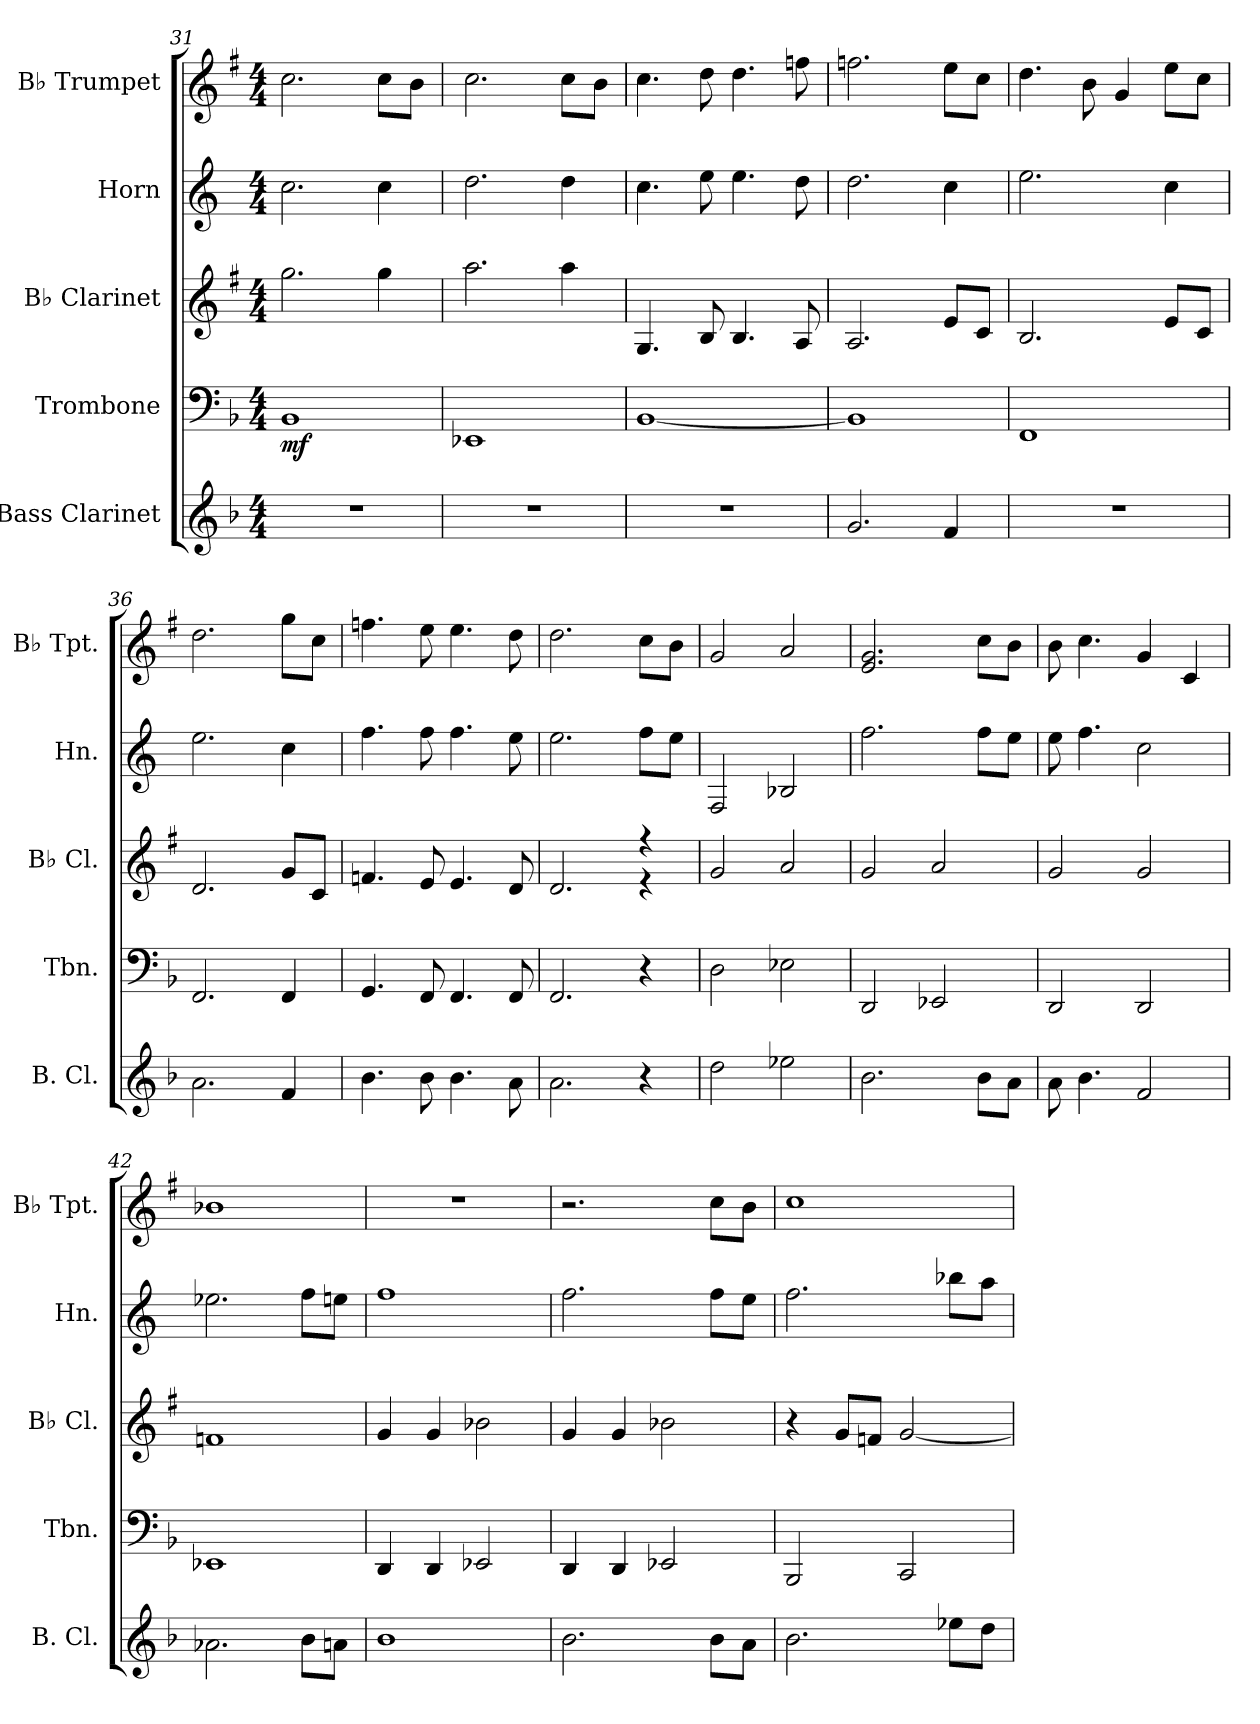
**kern	**kern	**dynam	**kern	**kern	**kern
*part5	*part4	*part4	*part3	*part2	*part1
*staff5	*staff4	*staff4	*staff3	*staff2	*staff1
*I"Bass Clarinet	*I"Trombone	*	*I"B♭ Clarinet	*I"Horn	*I"B♭ Trumpet
*I'B. Cl.	*I'Tbn.	*	*I'B♭ Cl.	*I'Hn.	*I'B♭ Tpt.
*clefG2	*clefF4	*	*clefG2	*clefG2	*clefG2
*ITrd8c14	*	*	*ITrd1c2	*ITrd4c7	*ITrd1c2
*k[b-]	*k[b-]	*	*k[b-]	*k[b-]	*k[b-]
*M4/4	*M4/4	*	*M4/4	*M4/4	*M4/4
=31	=31	=31	=31	=31	=31
!	!	!LO:DY:b	!	!	!
1r	1BB-	mf	2.ff\	2.f\	2.b-\
.	.	.	4ff\	4f\	8b-\L
.	.	.	.	.	8a\J
=32	=32	=32	=32	=32	=32
1r	1EE-X	.	2.gg\	2.g\	2.b-\
.	.	.	4gg\	4g\	8b-\L
.	.	.	.	.	8a\J
!!LO:PB:g=z
=33	=33	=33	=33	=33	=33
1r	[1BB-	.	4.F/	4.f\	4.b-\
.	.	.	8A/	8a\	8cc\
.	.	.	4.A/	4.a\	4.cc\
.	.	.	8G/	8g\	8ee-X\
=34	=34	=34	=34	=34	=34
2.G/	1BB-]	.	2.G/	2.g\	2.ee-X\
4F/	.	.	8d/L	4f\	8dd\L
.	.	.	8B-/J	.	8b-\J
=35	=35	=35	=35	=35	=35
1r	1FF	.	2.A/	2.a\	4.cc\
.	.	.	.	.	8a\
.	.	.	.	.	4f/
.	.	.	8d/L	4f\	8dd\L
.	.	.	8B-/J	.	8b-\J
=36	=36	=36	=36	=36	=36
2.A\	2.FF/	.	2.c/	2.a\	2.cc\
4F/	4FF/	.	8f/L	4f\	8ff\L
.	.	.	8B-/J	.	8b-\J
=37	=37	=37	=37	=37	=37
4.B-\	4.GG/	.	4.e-X/	4.b-\	4.ee-X\
8B-\	8FF/	.	8d/	8b-\	8dd\
4.B-\	4.FF/	.	4.d/	4.b-\	4.dd\
8A\	8FF/	.	8c/	8a\	8cc\
=38	=38	=38	=38	=38	=38
*	*	*	*^	*	*
2.A\	2.FF/	.	2.c/	2.ryy	2.a\	2.cc\
4r	4r	.	4r	4r	8b-\L	8b-\L
.	.	.	.	.	8a\J	8a\J
*	*	*	*v	*v	*	*
=39	=39	=39	=39	=39	=39
2d\	2D\	.	2f/	2BB-/	2f/
2e-X\	2E-X\	.	2g/	2E-X/	2g/
=40	=40	=40	=40	=40	=40
2.B-\	2DD/	.	2f/	2.b-\	2.d/ 2.f/
.	2EE-X/	.	2g/	.	.
8B-\L	.	.	.	8b-\L	8b-\L
8A\J	.	.	.	8a\J	8a\J
=41	=41	=41	=41	=41	=41
8A\	2DD/	.	2f/	8a\	8a\
4.B-\	.	.	.	4.b-\	4.b-\
2F/	2DD/	.	2f/	2f\	4f/
.	.	.	.	.	4B-/
=42	=42	=42	=42	=42	=42
2.A-X\	1EE-X	.	1e-X	2.a-X\	1a-X
8B-\L	.	.	.	8b-\L	.
8An\J	.	.	.	8an\J	.
!!LO:LB:g=z
=43	=43	=43	=43	=43	=43
1B-	4DD/	.	4f/	1b-	1r
.	4DD/	.	4f/	.	.
.	2EE-X/	.	2a-X\	.	.
=44	=44	=44	=44	=44	=44
2.B-\	4DD/	.	4f/	2.b-\	2.r
.	4DD/	.	4f/	.	.
.	2EE-X/	.	2a-X\	.	.
8B-\L	.	.	.	8b-\L	8b-\L
8A\J	.	.	.	8a\J	8a\J
=45	=45	=45	=45	=45	=45
2.B-\	2BBB-/	.	4r	2.b-\	1b-
.	.	.	8f/L	.	.
.	.	.	8e-X/J	.	.
.	2CC/	.	[2f/	.	.
8e-X\L	.	.	.	8ee-X\L	.
8d\J	.	.	.	8dd\J	.
=	=	=	=	=	=
*-	*-	*-	*-	*-	*-
